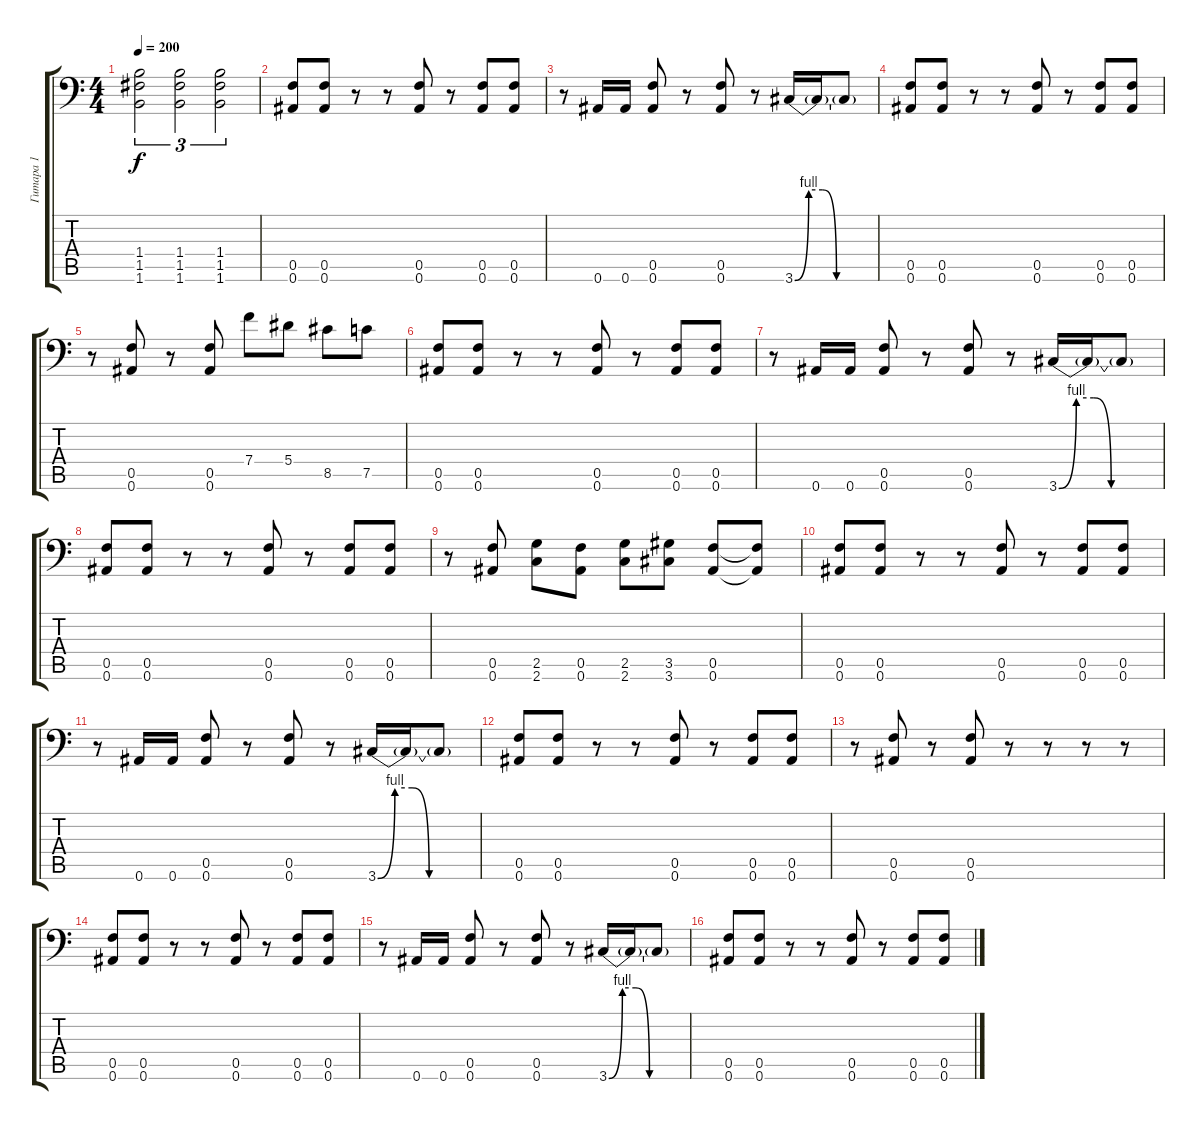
\track ("Гитара 1" "Гитара 1") {instrument distortionguitar}
\staff {score tabs}
\tuning (C4 G3 Eb3 Bb2 F2 Bb1) {hide}
\ts (4 4)
\tempo 200
\clef f4
\ks c
(1.4 1.5 1.6).2{tu (3 2) dy f} (1.4 1.5 1.6).2{tu (3 2)} (1.4 1.5 1.6).2{tu (3 2)} |
(0.5 0.6).8 (0.5 0.6).8 r.8 r.8 (0.5 0.6).8 r.8 (0.5 0.6).8 (0.5 0.6).8 |
r.8 0.6.16 0.6.16 (0.5 0.6).8 r.8 (0.5 0.6).8 r.8 3.6{be (custom 0 0 10 4 20 4 30 0 60 0)}.16 3.6{t}.16 3.6{t}.8 |
(0.5 0.6).8 (0.5 0.6).8 r.8 r.8 (0.5 0.6).8 r.8 (0.5 0.6).8 (0.5 0.6).8 |
r.8 (0.5 0.6).8 r.8 (0.5 0.6).8 7.4.8 5.4.8 8.5.8 7.5.8 |
(0.5 0.6).8 (0.5 0.6).8 r.8 r.8 (0.5 0.6).8 r.8 (0.5 0.6).8 (0.5 0.6).8 |
r.8 0.6.16 0.6.16 (0.5 0.6).8 r.8 (0.5 0.6).8 r.8 3.6{be (custom 0 0 10 4 20 4 30 0 60 0)}.16 3.6{t}.16 3.6{t}.8 |
(0.5 0.6).8 (0.5 0.6).8 r.8 r.8 (0.5 0.6).8 r.8 (0.5 0.6).8 (0.5 0.6).8 |
r.8 (0.5 0.6).8 (2.5 2.6).8 (0.5 0.6).8 (2.5 2.6).8 (3.5 3.6).8 (0.5 0.6).8 (0.5{t} 0.6{t}).8 |
(0.5 0.6).8 (0.5 0.6).8 r.8 r.8 (0.5 0.6).8 r.8 (0.5 0.6).8 (0.5 0.6).8 |
r.8 0.6.16 0.6.16 (0.5 0.6).8 r.8 (0.5 0.6).8 r.8 3.6{be (custom 0 0 10 4 20 4 30 0 60 0)}.16 3.6{t}.16 3.6{t}.8 |
(0.5 0.6).8 (0.5 0.6).8 r.8 r.8 (0.5 0.6).8 r.8 (0.5 0.6).8 (0.5 0.6).8 |
r.8 (0.5 0.6).8 r.8 (0.5 0.6).8 r.8 r.8 r.8 r.8 |
(0.5 0.6).8 (0.5 0.6).8 r.8 r.8 (0.5 0.6).8 r.8 (0.5 0.6).8 (0.5 0.6).8 |
r.8 0.6.16 0.6.16 (0.5 0.6).8 r.8 (0.5 0.6).8 r.8 3.6{be (custom 0 0 10 4 20 4 30 0 60 0)}.16 3.6{t}.16 3.6{t}.8 |
(0.5 0.6).8 (0.5 0.6).8 r.8 r.8 (0.5 0.6).8 r.8 (0.5 0.6).8 (0.5 0.6).8
